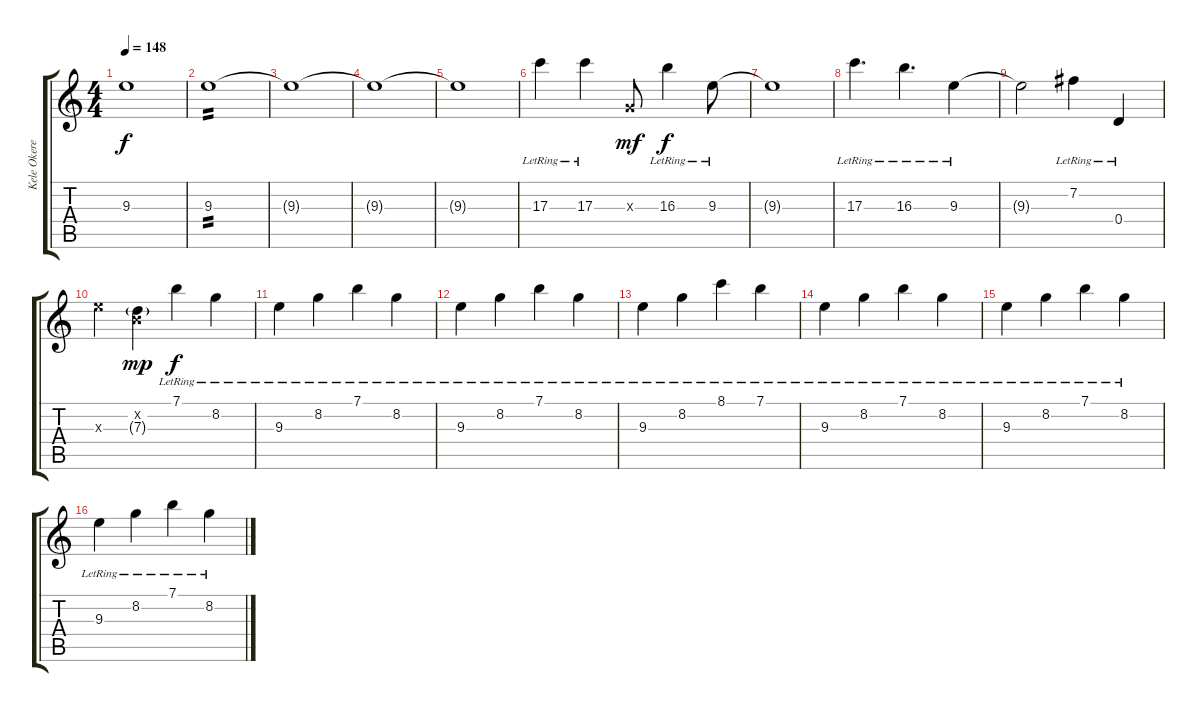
\track ("Kele Okereke" "Kele Okere") {instrument electricguitarjazz}
\staff {score tabs}
\tuning (E4 B3 G3 D3 A2 E2) {hide}
\ts (4 4)
\tempo 148
\clef g2
\ks c
9.3{t}.1{dy f} |
9.3.1{tp 2 volume 10} |
9.3{t}.1 |
9.3{t}.1 |
9.3{t}.1 |
17.3{lr}.4 17.3{lr}.4 0.3{x}.8{dy mf} 16.3{lr}.4{dy f} 9.3{lr}.8 |
9.3{t}.1 |
17.3{lr}.4{d} 16.3{lr}.4{d} 9.3{lr}.4 |
9.3{t}.2 7.2{lr}.4 0.4{lr}.4 |
9.3{x}.4 (0.2{x} 7.3{g}).4{dy mp} 7.1{lr}.4{dy f} 8.2{lr}.4 |
9.3{lr}.4 8.2{lr}.4 7.1{lr}.4 8.2{lr}.4 |
9.3{lr}.4 8.2{lr}.4 7.1{lr}.4 8.2{lr}.4 |
9.3{lr}.4 8.2{lr}.4 8.1{lr}.4 7.1{lr}.4 |
9.3{lr}.4 8.2{lr}.4 7.1{lr}.4 8.2{lr}.4 |
9.3{lr}.4 8.2{lr}.4 7.1{lr}.4 8.2{lr}.4 |
9.3{lr}.4 8.2{lr}.4 7.1{lr}.4 8.2{lr}.4
